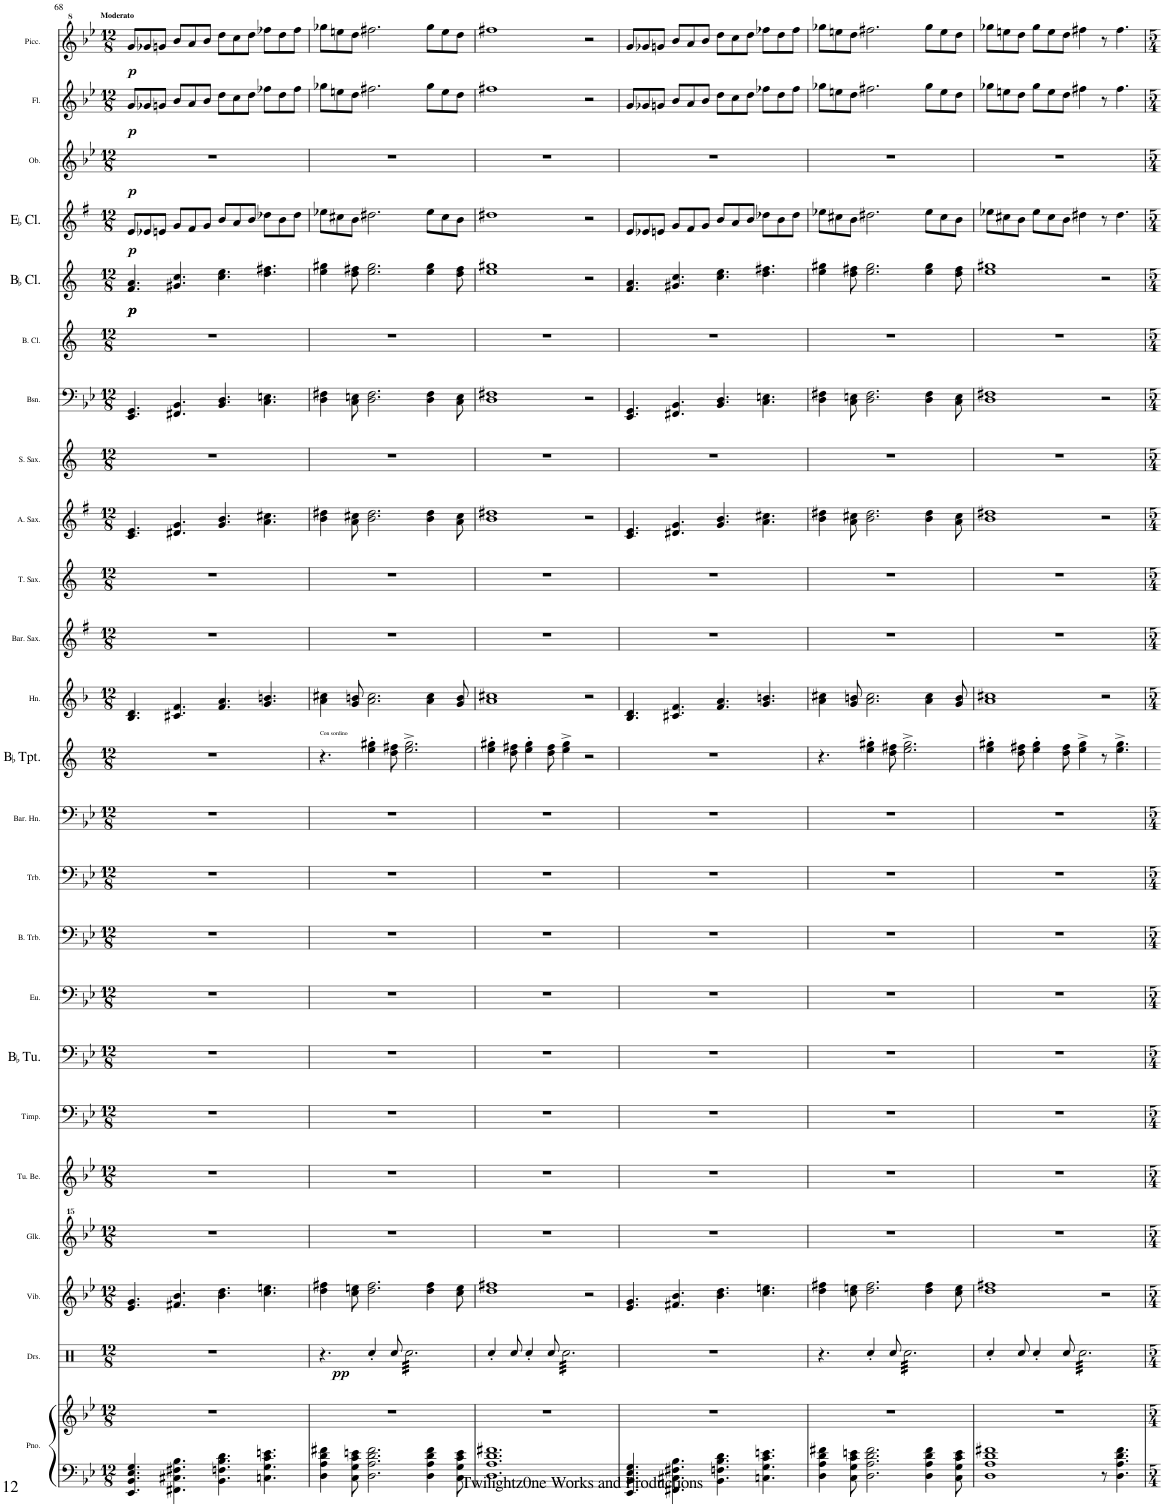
**kern	**kern	**kern	**dynam	**kern	**kern	**kern	**kern	**kern	**kern	**kern	**kern	**kern	**kern	**kern	**kern	**kern	**kern	**kern	**kern	**kern	**kern	**dynam	**kern	**dynam	**kern	**dynam	**kern	**dynam	**kern	**dynam
*part24	*part24	*part23	*part23	*part22	*part21	*part20	*part19	*part18	*part17	*part16	*part15	*part14	*part13	*part12	*part11	*part10	*part9	*part8	*part7	*part6	*part5	*part5	*part4	*part4	*part3	*part3	*part2	*part2	*part1	*part1
*staff25	*staff24	*staff23	*staff23	*staff22	*staff21	*staff20	*staff19	*staff18	*staff17	*staff16	*staff15	*staff14	*staff13	*staff12	*staff11	*staff10	*staff9	*staff8	*staff7	*staff6	*staff5	*staff5	*staff4	*staff4	*staff3	*staff3	*staff2	*staff2	*staff1	*staff1
*I"Piano	*	*I"Drumset	*	*I"Vibraphone	*I"Glockenspiel	*I"Tubular Bells	*I"Timpani	*I"BaccidentalFlat Tuba	*I"Euphonium	*I"Bass Trombone	*I"Trombone	*I"Baritone Horn	*I"BaccidentalFlat Trumpet	*I"Horn	*I"Baritone Saxophone	*I"Tenor Saxophone	*I"Alto Saxophone	*I"Soprano Saxophone	*I"Bassoon	*I"Bass Clarinet	*I"BaccidentalFlat Clarinet	*	*I"EaccidentalFlat Clarinet	*	*I"Oboe	*	*I"Flute	*	*I"Piccolo	*
*I'Pno.	*	*I'Drs.	*	*I'Vib.	*I'Glk.	*I'Tu. Be.	*I'Timp.	*I'BaccidentalFlat Tu.	*I'Eu.	*I'B. Trb.	*I'Trb.	*I'Bar. Hn.	*I'BaccidentalFlat Tpt.	*I'Hn.	*I'Bar. Sax.	*I'T. Sax.	*I'A. Sax.	*I'S. Sax.	*I'Bsn.	*I'B. Cl.	*I'BaccidentalFlat Cl.	*	*I'EaccidentalFlat Cl.	*	*I'Ob.	*	*I'Fl.	*	*I'Picc.	*
!!LO:PB:g=z
*clefF4	*clefG2	*clefX	*	*clefG2	*clefG^^2	*clefG2	*clefF4	*clefF4	*clefF4	*clefF4	*clefF4	*clefF4	*clefG2	*clefG2	*clefG2	*clefG2	*clefG2	*clefG2	*clefF4	*clefG2	*clefG2	*	*clefG2	*	*clefG2	*	*clefG2	*	*clefG^2	*
*	*	*	*	*	*	*	*	*	*	*	*	*Trd4c7	*Trd1c2	*Trd4c7	*Trd12c21	*Trd8c14	*Trd5c9	*Trd1c2	*	*Trd8c14	*Trd1c2	*	*Trd-2c-3	*	*	*	*	*	*Trd-7c-12	*
*k[b-e-]	*k[b-e-]	*k[]	*	*k[b-e-]	*k[b-e-]	*k[b-e-]	*k[b-e-]	*k[b-e-]	*k[b-e-]	*k[b-e-]	*k[b-e-]	*k[b-e-]	*k[]	*k[b-]	*k[f#]	*k[]	*k[f#]	*k[]	*k[b-e-]	*k[]	*k[]	*	*k[f#]	*	*k[b-e-]	*	*k[b-e-]	*	*k[b-e-]	*
*M12/8	*M12/8	*M12/8	*	*M12/8	*M12/8	*M12/8	*M12/8	*M12/8	*M12/8	*M12/8	*M12/8	*M12/8	*M12/8	*M12/8	*M12/8	*M12/8	*M12/8	*M12/8	*M12/8	*M12/8	*M12/8	*	*M12/8	*	*M12/8	*	*M12/8	*	*M12/8	*
=68	=68	=68	=68	=68	=68	=68	=68	=68	=68	=68	=68	=68	=68	=68	=68	=68	=68	=68	=68	=68	=68	=68	=68	=68	=68	=68	=68	=68	=68	=68
!	!	!	!	!	!	!	!	!	!	!	!	!	!	!	!	!	!	!	!	!	!	!	!	!	!	!	!	!	!LO:TX:a:B:t=Moderato	!
!	!	!	!	!	!	!	!	!	!	!	!	!	!	!	!	!	!	!	!	!	!	!LO:DY:b	!	!	!	!	!	!	!	!
!	!	!	!	!	!	!	!	!	!	!	!	!	!	!	!	!	!	!	!	!	!	!LO:DY:n=1:b	!	!LO:DY:b	!	!LO:DY:b	!	!LO:DY:b	!	!LO:DY:b
4.EE-/ 4.BB-/ 4.E-/ 4.G/	1.r	1.r	.	4.e-/ 4.g/	1.r	1.r	1.r	1.r	1.r	1.r	1.r	1.r	1.r	4.B-/ 4.d/	1.r	1.r	4.c/ 4.e/	1.r	4.EE-/ 4.GG/	1.r	4.f/ 4.a/	p p	8e/L	p	1.r	p	8g/L	p	8gg/L	p
.	.	.	.	.	.	.	.	.	.	.	.	.	.	.	.	.	.	.	.	.	.	.	8e-X/	.	.	.	8g-X/	.	8gg-X/	.
.	.	.	.	.	.	.	.	.	.	.	.	.	.	.	.	.	.	.	.	.	.	.	8en/J	.	.	.	8gn/J	.	8ggn/J	.
4.FF#X\ 4.C#X\ 4.F#X\ 4.B-\	.	.	.	4.f#X/ 4.b-/	.	.	.	.	.	.	.	.	.	4.c#X/ 4.f/	.	.	4.d#X/ 4.g/	.	4.FF#X/ 4.BB-/	.	4.g#X/ 4.cc/	.	8g/L	.	.	.	8b-/L	.	8bb-/L	.
.	.	.	.	.	.	.	.	.	.	.	.	.	.	.	.	.	.	.	.	.	.	.	8f#/	.	.	.	8a/	.	8aa/	.
.	.	.	.	.	.	.	.	.	.	.	.	.	.	.	.	.	.	.	.	.	.	.	8g/J	.	.	.	8b-/J	.	8bb-/J	.
4.BB-\ 4.Fn\ 4.B-\ 4.d\	.	.	.	4.b-\ 4.dd\	.	.	.	.	.	.	.	.	.	4.f/ 4.a/	.	.	4.g/ 4.b/	.	4.BB-/ 4.D/	.	4.cc\ 4.ee\	.	8b/L	.	.	.	8dd\L	.	8ddd\L	.
.	.	.	.	.	.	.	.	.	.	.	.	.	.	.	.	.	.	.	.	.	.	.	8a/	.	.	.	8cc\	.	8ccc\	.
.	.	.	.	.	.	.	.	.	.	.	.	.	.	.	.	.	.	.	.	.	.	.	8b/J	.	.	.	8dd\J	.	8ddd\J	.
4.Cn\ 4.G\ 4.c\ 4.en\	.	.	.	4.cc\ 4.een\	.	.	.	.	.	.	.	.	.	4.g/ 4.bn/	.	.	4.a\ 4.cc#X\	.	4.C\ 4.En\	.	4.dd\ 4.ff#X\	.	8dd-X\L	.	.	.	8ff-X\L	.	8fff-X\L	.
.	.	.	.	.	.	.	.	.	.	.	.	.	.	.	.	.	.	.	.	.	.	.	8b\	.	.	.	8dd\	.	8ddd\	.
.	.	.	.	.	.	.	.	.	.	.	.	.	.	.	.	.	.	.	.	.	.	.	8dd-\J	.	.	.	8ff-\J	.	8fff-\J	.
=69	=69	=69	=69	=69	=69	=69	=69	=69	=69	=69	=69	=69	=69	=69	=69	=69	=69	=69	=69	=69	=69	=69	=69	=69	=69	=69	=69	=69	=69	=69
!	!	!	!	!	!	!	!	!	!	!	!	!	!LO:TX:a:t=Con sordino	!	!	!	!	!	!	!	!	!	!	!	!	!	!	!	!	!
4D\ 4A\ 4d\ 4f#X\	1.r	4.r	.	4dd\ 4ff#X\	1.r	1.r	1.r	1.r	1.r	1.r	1.r	1.r	4.r	4a\ 4cc#X\	1.r	1.r	4b\ 4dd#X\	1.r	4D\ 4F#X\	1.r	4ee\ 4gg#X\	.	8ee-X\L	.	1.r	.	8gg-X\L	.	8ggg-X\L	.
.	.	.	.	.	.	.	.	.	.	.	.	.	.	.	.	.	.	.	.	.	.	.	8cc#X\	.	.	.	8een\	.	8eeen\	.
8C\ 8G\ 8c\ 8en\	.	.	.	8cc\ 8een\	.	.	.	.	.	.	.	.	.	8g/ 8bn/	.	.	8a\ 8cc#X\	.	8C\ 8En\	.	8dd\ 8ff#X\	.	8b\J	.	.	.	8dd\J	.	8ddd\J	.
!	!	!	!LO:DY:b	!	!	!	!	!	!	!	!	!	!	!	!	!	!	!	!	!	!	!	!	!	!	!	!	!	!	!
2.D\ 2.A\ 2.d\ 2.f#\	.	4Rcc'/	pp	2.dd\ 2.ff#\	.	.	.	.	.	.	.	.	4ee\' 4gg#X\'	2.a\ 2.cc#\	.	.	2.b\ 2.dd#\	.	2.D\ 2.F#\	.	2.ee\ 2.gg#\	.	2.dd#X\	.	.	.	2.ff#X\	.	2.fff#X\	.
.	.	8Rcc/	.	.	.	.	.	.	.	.	.	.	8dd\ 8ff#X\	.	.	.	.	.	.	.	.	.	.	.	.	.	.	.	.	.
*	*	*tremolo	*	*	*	*	*	*	*	*	*	*	*	*	*	*	*	*	*	*	*	*	*	*	*	*	*	*	*	*
.	.	32Rcc\LLL	.	.	.	.	.	.	.	.	.	.	2.ee\^ 2.gg#\^	.	.	.	.	.	.	.	.	.	.	.	.	.	.	.	.	.
.	.	32Rcc\	.	.	.	.	.	.	.	.	.	.	.	.	.	.	.	.	.	.	.	.	.	.	.	.	.	.	.	.
.	.	32Rcc\	.	.	.	.	.	.	.	.	.	.	.	.	.	.	.	.	.	.	.	.	.	.	.	.	.	.	.	.
.	.	32Rcc\	.	.	.	.	.	.	.	.	.	.	.	.	.	.	.	.	.	.	.	.	.	.	.	.	.	.	.	.
.	.	32Rcc\	.	.	.	.	.	.	.	.	.	.	.	.	.	.	.	.	.	.	.	.	.	.	.	.	.	.	.	.
.	.	32Rcc\	.	.	.	.	.	.	.	.	.	.	.	.	.	.	.	.	.	.	.	.	.	.	.	.	.	.	.	.
.	.	32Rcc\	.	.	.	.	.	.	.	.	.	.	.	.	.	.	.	.	.	.	.	.	.	.	.	.	.	.	.	.
.	.	32Rcc\	.	.	.	.	.	.	.	.	.	.	.	.	.	.	.	.	.	.	.	.	.	.	.	.	.	.	.	.
.	.	32Rcc\	.	.	.	.	.	.	.	.	.	.	.	.	.	.	.	.	.	.	.	.	.	.	.	.	.	.	.	.
.	.	32Rcc\	.	.	.	.	.	.	.	.	.	.	.	.	.	.	.	.	.	.	.	.	.	.	.	.	.	.	.	.
.	.	32Rcc\	.	.	.	.	.	.	.	.	.	.	.	.	.	.	.	.	.	.	.	.	.	.	.	.	.	.	.	.
.	.	32Rcc\	.	.	.	.	.	.	.	.	.	.	.	.	.	.	.	.	.	.	.	.	.	.	.	.	.	.	.	.
4D\ 4A\ 4d\ 4f#\	.	32Rcc\	.	4dd\ 4ff#\	.	.	.	.	.	.	.	.	.	4a\ 4cc#\	.	.	4b\ 4dd#\	.	4D\ 4F#\	.	4ee\ 4gg#\	.	8ee-\L	.	.	.	8gg-\L	.	8ggg-\L	.
.	.	32Rcc\	.	.	.	.	.	.	.	.	.	.	.	.	.	.	.	.	.	.	.	.	.	.	.	.	.	.	.	.
.	.	32Rcc\	.	.	.	.	.	.	.	.	.	.	.	.	.	.	.	.	.	.	.	.	.	.	.	.	.	.	.	.
.	.	32Rcc\	.	.	.	.	.	.	.	.	.	.	.	.	.	.	.	.	.	.	.	.	.	.	.	.	.	.	.	.
.	.	32Rcc\	.	.	.	.	.	.	.	.	.	.	.	.	.	.	.	.	.	.	.	.	8cc#\	.	.	.	8ee\	.	8eee\	.
.	.	32Rcc\	.	.	.	.	.	.	.	.	.	.	.	.	.	.	.	.	.	.	.	.	.	.	.	.	.	.	.	.
.	.	32Rcc\	.	.	.	.	.	.	.	.	.	.	.	.	.	.	.	.	.	.	.	.	.	.	.	.	.	.	.	.
.	.	32Rcc\	.	.	.	.	.	.	.	.	.	.	.	.	.	.	.	.	.	.	.	.	.	.	.	.	.	.	.	.
8C\ 8G\ 8c\ 8e\	.	32Rcc\	.	8cc\ 8ee\	.	.	.	.	.	.	.	.	.	8g/ 8b/	.	.	8a\ 8cc#\	.	8C\ 8E\	.	8dd\ 8ff#\	.	8b\J	.	.	.	8dd\J	.	8ddd\J	.
.	.	32Rcc\	.	.	.	.	.	.	.	.	.	.	.	.	.	.	.	.	.	.	.	.	.	.	.	.	.	.	.	.
.	.	32Rcc\	.	.	.	.	.	.	.	.	.	.	.	.	.	.	.	.	.	.	.	.	.	.	.	.	.	.	.	.
.	.	32Rcc\JJJ	.	.	.	.	.	.	.	.	.	.	.	.	.	.	.	.	.	.	.	.	.	.	.	.	.	.	.	.
*	*	*Xtremolo	*	*	*	*	*	*	*	*	*	*	*	*	*	*	*	*	*	*	*	*	*	*	*	*	*	*	*	*
=70	=70	=70	=70	=70	=70	=70	=70	=70	=70	=70	=70	=70	=70	=70	=70	=70	=70	=70	=70	=70	=70	=70	=70	=70	=70	=70	=70	=70	=70	=70
1.D 1.A 1.d 1.f#X	1.r	4Rcc'/	.	1dd 1ff#X	1.r	1.r	1.r	1.r	1.r	1.r	1.r	1.r	4ee\' 4gg#X\'	1a 1cc#X	1.r	1.r	1b 1dd#X	1.r	1D 1F#X	1.r	1ee 1gg#X	.	1dd#X	.	1.r	.	1ff#X	.	1fff#X	.
.	.	8Rcc/	.	.	.	.	.	.	.	.	.	.	8dd\ 8ff#X\	.	.	.	.	.	.	.	.	.	.	.	.	.	.	.	.	.
.	.	4Rcc'/	.	.	.	.	.	.	.	.	.	.	4ee\' 4gg#\'	.	.	.	.	.	.	.	.	.	.	.	.	.	.	.	.	.
.	.	8Rcc/	.	.	.	.	.	.	.	.	.	.	8dd\ 8ff#\	.	.	.	.	.	.	.	.	.	.	.	.	.	.	.	.	.
*	*	*tremolo	*	*	*	*	*	*	*	*	*	*	*	*	*	*	*	*	*	*	*	*	*	*	*	*	*	*	*	*
.	.	32Rcc\LLL	.	.	.	.	.	.	.	.	.	.	4ee\^ 4gg#\^	.	.	.	.	.	.	.	.	.	.	.	.	.	.	.	.	.
.	.	32Rcc\	.	.	.	.	.	.	.	.	.	.	.	.	.	.	.	.	.	.	.	.	.	.	.	.	.	.	.	.
.	.	32Rcc\	.	.	.	.	.	.	.	.	.	.	.	.	.	.	.	.	.	.	.	.	.	.	.	.	.	.	.	.
.	.	32Rcc\	.	.	.	.	.	.	.	.	.	.	.	.	.	.	.	.	.	.	.	.	.	.	.	.	.	.	.	.
.	.	32Rcc\	.	.	.	.	.	.	.	.	.	.	.	.	.	.	.	.	.	.	.	.	.	.	.	.	.	.	.	.
.	.	32Rcc\	.	.	.	.	.	.	.	.	.	.	.	.	.	.	.	.	.	.	.	.	.	.	.	.	.	.	.	.
.	.	32Rcc\	.	.	.	.	.	.	.	.	.	.	.	.	.	.	.	.	.	.	.	.	.	.	.	.	.	.	.	.
.	.	32Rcc\	.	.	.	.	.	.	.	.	.	.	.	.	.	.	.	.	.	.	.	.	.	.	.	.	.	.	.	.
.	.	32Rcc\	.	2r	.	.	.	.	.	.	.	.	2r	2r	.	.	2r	.	2r	.	2r	.	2r	.	.	.	2r	.	2r	.
.	.	32Rcc\	.	.	.	.	.	.	.	.	.	.	.	.	.	.	.	.	.	.	.	.	.	.	.	.	.	.	.	.
.	.	32Rcc\	.	.	.	.	.	.	.	.	.	.	.	.	.	.	.	.	.	.	.	.	.	.	.	.	.	.	.	.
.	.	32Rcc\	.	.	.	.	.	.	.	.	.	.	.	.	.	.	.	.	.	.	.	.	.	.	.	.	.	.	.	.
.	.	32Rcc\	.	.	.	.	.	.	.	.	.	.	.	.	.	.	.	.	.	.	.	.	.	.	.	.	.	.	.	.
.	.	32Rcc\	.	.	.	.	.	.	.	.	.	.	.	.	.	.	.	.	.	.	.	.	.	.	.	.	.	.	.	.
.	.	32Rcc\	.	.	.	.	.	.	.	.	.	.	.	.	.	.	.	.	.	.	.	.	.	.	.	.	.	.	.	.
.	.	32Rcc\	.	.	.	.	.	.	.	.	.	.	.	.	.	.	.	.	.	.	.	.	.	.	.	.	.	.	.	.
.	.	32Rcc\	.	.	.	.	.	.	.	.	.	.	.	.	.	.	.	.	.	.	.	.	.	.	.	.	.	.	.	.
.	.	32Rcc\	.	.	.	.	.	.	.	.	.	.	.	.	.	.	.	.	.	.	.	.	.	.	.	.	.	.	.	.
.	.	32Rcc\	.	.	.	.	.	.	.	.	.	.	.	.	.	.	.	.	.	.	.	.	.	.	.	.	.	.	.	.
.	.	32Rcc\	.	.	.	.	.	.	.	.	.	.	.	.	.	.	.	.	.	.	.	.	.	.	.	.	.	.	.	.
.	.	32Rcc\	.	.	.	.	.	.	.	.	.	.	.	.	.	.	.	.	.	.	.	.	.	.	.	.	.	.	.	.
.	.	32Rcc\	.	.	.	.	.	.	.	.	.	.	.	.	.	.	.	.	.	.	.	.	.	.	.	.	.	.	.	.
.	.	32Rcc\	.	.	.	.	.	.	.	.	.	.	.	.	.	.	.	.	.	.	.	.	.	.	.	.	.	.	.	.
.	.	32Rcc\JJJ	.	.	.	.	.	.	.	.	.	.	.	.	.	.	.	.	.	.	.	.	.	.	.	.	.	.	.	.
*	*	*Xtremolo	*	*	*	*	*	*	*	*	*	*	*	*	*	*	*	*	*	*	*	*	*	*	*	*	*	*	*	*
=71	=71	=71	=71	=71	=71	=71	=71	=71	=71	=71	=71	=71	=71	=71	=71	=71	=71	=71	=71	=71	=71	=71	=71	=71	=71	=71	=71	=71	=71	=71
4.EE-/ 4.BB-/ 4.E-/ 4.G/	1.r	1.r	.	4.e-/ 4.g/	1.r	1.r	1.r	1.r	1.r	1.r	1.r	1.r	1.r	4.B-/ 4.d/	1.r	1.r	4.c/ 4.e/	1.r	4.EE-/ 4.GG/	1.r	4.f/ 4.a/	.	8e/L	.	1.r	.	8g/L	.	8gg/L	.
.	.	.	.	.	.	.	.	.	.	.	.	.	.	.	.	.	.	.	.	.	.	.	8e-X/	.	.	.	8g-X/	.	8gg-X/	.
.	.	.	.	.	.	.	.	.	.	.	.	.	.	.	.	.	.	.	.	.	.	.	8en/J	.	.	.	8gn/J	.	8ggn/J	.
4.FF#X\ 4.C#X\ 4.F#X\ 4.B-\	.	.	.	4.f#X/ 4.b-/	.	.	.	.	.	.	.	.	.	4.c#X/ 4.f/	.	.	4.d#X/ 4.g/	.	4.FF#X/ 4.BB-/	.	4.g#X/ 4.cc/	.	8g/L	.	.	.	8b-/L	.	8bb-/L	.
.	.	.	.	.	.	.	.	.	.	.	.	.	.	.	.	.	.	.	.	.	.	.	8f#/	.	.	.	8a/	.	8aa/	.
.	.	.	.	.	.	.	.	.	.	.	.	.	.	.	.	.	.	.	.	.	.	.	8g/J	.	.	.	8b-/J	.	8bb-/J	.
4.BB-\ 4.Fn\ 4.B-\ 4.d\	.	.	.	4.b-\ 4.dd\	.	.	.	.	.	.	.	.	.	4.f/ 4.a/	.	.	4.g/ 4.b/	.	4.BB-/ 4.D/	.	4.cc\ 4.ee\	.	8b/L	.	.	.	8dd\L	.	8ddd\L	.
.	.	.	.	.	.	.	.	.	.	.	.	.	.	.	.	.	.	.	.	.	.	.	8a/	.	.	.	8cc\	.	8ccc\	.
.	.	.	.	.	.	.	.	.	.	.	.	.	.	.	.	.	.	.	.	.	.	.	8b/J	.	.	.	8dd\J	.	8ddd\J	.
4.Cn\ 4.G\ 4.c\ 4.en\	.	.	.	4.cc\ 4.een\	.	.	.	.	.	.	.	.	.	4.g/ 4.bn/	.	.	4.a\ 4.cc#X\	.	4.C\ 4.En\	.	4.dd\ 4.ff#X\	.	8dd-X\L	.	.	.	8ff-X\L	.	8fff-X\L	.
.	.	.	.	.	.	.	.	.	.	.	.	.	.	.	.	.	.	.	.	.	.	.	8b\	.	.	.	8dd\	.	8ddd\	.
.	.	.	.	.	.	.	.	.	.	.	.	.	.	.	.	.	.	.	.	.	.	.	8dd-\J	.	.	.	8ff-\J	.	8fff-\J	.
=72	=72	=72	=72	=72	=72	=72	=72	=72	=72	=72	=72	=72	=72	=72	=72	=72	=72	=72	=72	=72	=72	=72	=72	=72	=72	=72	=72	=72	=72	=72
4D\ 4A\ 4d\ 4f#X\	1.r	4.r	.	4dd\ 4ff#X\	1.r	1.r	1.r	1.r	1.r	1.r	1.r	1.r	4.r	4a\ 4cc#X\	1.r	1.r	4b\ 4dd#X\	1.r	4D\ 4F#X\	1.r	4ee\ 4gg#X\	.	8ee-X\L	.	1.r	.	8gg-X\L	.	8ggg-X\L	.
.	.	.	.	.	.	.	.	.	.	.	.	.	.	.	.	.	.	.	.	.	.	.	8cc#X\	.	.	.	8een\	.	8eeen\	.
8C\ 8G\ 8c\ 8en\	.	.	.	8cc\ 8een\	.	.	.	.	.	.	.	.	.	8g/ 8bn/	.	.	8a\ 8cc#X\	.	8C\ 8En\	.	8dd\ 8ff#X\	.	8b\J	.	.	.	8dd\J	.	8ddd\J	.
2.D\ 2.A\ 2.d\ 2.f#\	.	4Rcc'/	.	2.dd\ 2.ff#\	.	.	.	.	.	.	.	.	4ee\' 4gg#X\'	2.a\ 2.cc#\	.	.	2.b\ 2.dd#\	.	2.D\ 2.F#\	.	2.ee\ 2.gg#\	.	2.dd#X\	.	.	.	2.ff#X\	.	2.fff#X\	.
.	.	8Rcc/	.	.	.	.	.	.	.	.	.	.	8dd\ 8ff#X\	.	.	.	.	.	.	.	.	.	.	.	.	.	.	.	.	.
*	*	*tremolo	*	*	*	*	*	*	*	*	*	*	*	*	*	*	*	*	*	*	*	*	*	*	*	*	*	*	*	*
.	.	32Rcc\LLL	.	.	.	.	.	.	.	.	.	.	2.ee\^ 2.gg#\^	.	.	.	.	.	.	.	.	.	.	.	.	.	.	.	.	.
.	.	32Rcc\	.	.	.	.	.	.	.	.	.	.	.	.	.	.	.	.	.	.	.	.	.	.	.	.	.	.	.	.
.	.	32Rcc\	.	.	.	.	.	.	.	.	.	.	.	.	.	.	.	.	.	.	.	.	.	.	.	.	.	.	.	.
.	.	32Rcc\	.	.	.	.	.	.	.	.	.	.	.	.	.	.	.	.	.	.	.	.	.	.	.	.	.	.	.	.
.	.	32Rcc\	.	.	.	.	.	.	.	.	.	.	.	.	.	.	.	.	.	.	.	.	.	.	.	.	.	.	.	.
.	.	32Rcc\	.	.	.	.	.	.	.	.	.	.	.	.	.	.	.	.	.	.	.	.	.	.	.	.	.	.	.	.
.	.	32Rcc\	.	.	.	.	.	.	.	.	.	.	.	.	.	.	.	.	.	.	.	.	.	.	.	.	.	.	.	.
.	.	32Rcc\	.	.	.	.	.	.	.	.	.	.	.	.	.	.	.	.	.	.	.	.	.	.	.	.	.	.	.	.
.	.	32Rcc\	.	.	.	.	.	.	.	.	.	.	.	.	.	.	.	.	.	.	.	.	.	.	.	.	.	.	.	.
.	.	32Rcc\	.	.	.	.	.	.	.	.	.	.	.	.	.	.	.	.	.	.	.	.	.	.	.	.	.	.	.	.
.	.	32Rcc\	.	.	.	.	.	.	.	.	.	.	.	.	.	.	.	.	.	.	.	.	.	.	.	.	.	.	.	.
.	.	32Rcc\	.	.	.	.	.	.	.	.	.	.	.	.	.	.	.	.	.	.	.	.	.	.	.	.	.	.	.	.
4D\ 4A\ 4d\ 4f#\	.	32Rcc\	.	4dd\ 4ff#\	.	.	.	.	.	.	.	.	.	4a\ 4cc#\	.	.	4b\ 4dd#\	.	4D\ 4F#\	.	4ee\ 4gg#\	.	8ee-\L	.	.	.	8gg-\L	.	8ggg-\L	.
.	.	32Rcc\	.	.	.	.	.	.	.	.	.	.	.	.	.	.	.	.	.	.	.	.	.	.	.	.	.	.	.	.
.	.	32Rcc\	.	.	.	.	.	.	.	.	.	.	.	.	.	.	.	.	.	.	.	.	.	.	.	.	.	.	.	.
.	.	32Rcc\	.	.	.	.	.	.	.	.	.	.	.	.	.	.	.	.	.	.	.	.	.	.	.	.	.	.	.	.
.	.	32Rcc\	.	.	.	.	.	.	.	.	.	.	.	.	.	.	.	.	.	.	.	.	8cc#\	.	.	.	8ee\	.	8eee\	.
.	.	32Rcc\	.	.	.	.	.	.	.	.	.	.	.	.	.	.	.	.	.	.	.	.	.	.	.	.	.	.	.	.
.	.	32Rcc\	.	.	.	.	.	.	.	.	.	.	.	.	.	.	.	.	.	.	.	.	.	.	.	.	.	.	.	.
.	.	32Rcc\	.	.	.	.	.	.	.	.	.	.	.	.	.	.	.	.	.	.	.	.	.	.	.	.	.	.	.	.
8C\ 8G\ 8c\ 8e\	.	32Rcc\	.	8cc\ 8ee\	.	.	.	.	.	.	.	.	.	8g/ 8b/	.	.	8a\ 8cc#\	.	8C\ 8E\	.	8dd\ 8ff#\	.	8b\J	.	.	.	8dd\J	.	8ddd\J	.
.	.	32Rcc\	.	.	.	.	.	.	.	.	.	.	.	.	.	.	.	.	.	.	.	.	.	.	.	.	.	.	.	.
.	.	32Rcc\	.	.	.	.	.	.	.	.	.	.	.	.	.	.	.	.	.	.	.	.	.	.	.	.	.	.	.	.
.	.	32Rcc\JJJ	.	.	.	.	.	.	.	.	.	.	.	.	.	.	.	.	.	.	.	.	.	.	.	.	.	.	.	.
*	*	*Xtremolo	*	*	*	*	*	*	*	*	*	*	*	*	*	*	*	*	*	*	*	*	*	*	*	*	*	*	*	*
=73	=73	=73	=73	=73	=73	=73	=73	=73	=73	=73	=73	=73	=73	=73	=73	=73	=73	=73	=73	=73	=73	=73	=73	=73	=73	=73	=73	=73	=73	=73
1D 1A 1d 1f#X	1.r	4Rcc'/	.	1dd 1ff#X	1.r	1.r	1.r	1.r	1.r	1.r	1.r	1.r	4ee\' 4gg#X\'	1a 1cc#X	1.r	1.r	1b 1dd#X	1.r	1D 1F#X	1.r	1ee 1gg#X	.	8ee-X\L	.	1.r	.	8gg-X\L	.	8ggg-X\L	.
.	.	.	.	.	.	.	.	.	.	.	.	.	.	.	.	.	.	.	.	.	.	.	8cc#X\	.	.	.	8een\	.	8eeen\	.
.	.	8Rcc/	.	.	.	.	.	.	.	.	.	.	8dd\ 8ff#X\	.	.	.	.	.	.	.	.	.	8b\J	.	.	.	8dd\J	.	8ddd\J	.
.	.	4Rcc'/	.	.	.	.	.	.	.	.	.	.	4ee\' 4gg#\'	.	.	.	.	.	.	.	.	.	8ee-\L	.	.	.	8gg-\L	.	8ggg-\L	.
.	.	.	.	.	.	.	.	.	.	.	.	.	.	.	.	.	.	.	.	.	.	.	8cc#\	.	.	.	8ee\	.	8eee\	.
.	.	8Rcc/	.	.	.	.	.	.	.	.	.	.	8dd\ 8ff#\	.	.	.	.	.	.	.	.	.	8b\J	.	.	.	8dd\J	.	8ddd\J	.
*	*	*tremolo	*	*	*	*	*	*	*	*	*	*	*	*	*	*	*	*	*	*	*	*	*	*	*	*	*	*	*	*
.	.	32Rcc\LLL	.	.	.	.	.	.	.	.	.	.	4ee\^ 4gg#\^	.	.	.	.	.	.	.	.	.	4dd#X\	.	.	.	4ff#X\	.	4fff#X\	.
.	.	32Rcc\	.	.	.	.	.	.	.	.	.	.	.	.	.	.	.	.	.	.	.	.	.	.	.	.	.	.	.	.
.	.	32Rcc\	.	.	.	.	.	.	.	.	.	.	.	.	.	.	.	.	.	.	.	.	.	.	.	.	.	.	.	.
.	.	32Rcc\	.	.	.	.	.	.	.	.	.	.	.	.	.	.	.	.	.	.	.	.	.	.	.	.	.	.	.	.
.	.	32Rcc\	.	.	.	.	.	.	.	.	.	.	.	.	.	.	.	.	.	.	.	.	.	.	.	.	.	.	.	.
.	.	32Rcc\	.	.	.	.	.	.	.	.	.	.	.	.	.	.	.	.	.	.	.	.	.	.	.	.	.	.	.	.
.	.	32Rcc\	.	.	.	.	.	.	.	.	.	.	.	.	.	.	.	.	.	.	.	.	.	.	.	.	.	.	.	.
.	.	32Rcc\	.	.	.	.	.	.	.	.	.	.	.	.	.	.	.	.	.	.	.	.	.	.	.	.	.	.	.	.
8r	.	32Rcc\	.	2r	.	.	.	.	.	.	.	.	8r	2r	.	.	2r	.	2r	.	2r	.	8r	.	.	.	8r	.	8r	.
.	.	32Rcc\	.	.	.	.	.	.	.	.	.	.	.	.	.	.	.	.	.	.	.	.	.	.	.	.	.	.	.	.
.	.	32Rcc\	.	.	.	.	.	.	.	.	.	.	.	.	.	.	.	.	.	.	.	.	.	.	.	.	.	.	.	.
.	.	32Rcc\	.	.	.	.	.	.	.	.	.	.	.	.	.	.	.	.	.	.	.	.	.	.	.	.	.	.	.	.
4.D\ 4.A\ 4.d\ 4.f#\	.	32Rcc\	.	.	.	.	.	.	.	.	.	.	4.ee\^ 4.gg#\^	.	.	.	.	.	.	.	.	.	4.dd#\	.	.	.	4.ff#\	.	4.fff#\	.
.	.	32Rcc\	.	.	.	.	.	.	.	.	.	.	.	.	.	.	.	.	.	.	.	.	.	.	.	.	.	.	.	.
.	.	32Rcc\	.	.	.	.	.	.	.	.	.	.	.	.	.	.	.	.	.	.	.	.	.	.	.	.	.	.	.	.
.	.	32Rcc\	.	.	.	.	.	.	.	.	.	.	.	.	.	.	.	.	.	.	.	.	.	.	.	.	.	.	.	.
.	.	32Rcc\	.	.	.	.	.	.	.	.	.	.	.	.	.	.	.	.	.	.	.	.	.	.	.	.	.	.	.	.
.	.	32Rcc\	.	.	.	.	.	.	.	.	.	.	.	.	.	.	.	.	.	.	.	.	.	.	.	.	.	.	.	.
.	.	32Rcc\	.	.	.	.	.	.	.	.	.	.	.	.	.	.	.	.	.	.	.	.	.	.	.	.	.	.	.	.
.	.	32Rcc\	.	.	.	.	.	.	.	.	.	.	.	.	.	.	.	.	.	.	.	.	.	.	.	.	.	.	.	.
.	.	32Rcc\	.	.	.	.	.	.	.	.	.	.	.	.	.	.	.	.	.	.	.	.	.	.	.	.	.	.	.	.
.	.	32Rcc\	.	.	.	.	.	.	.	.	.	.	.	.	.	.	.	.	.	.	.	.	.	.	.	.	.	.	.	.
.	.	32Rcc\	.	.	.	.	.	.	.	.	.	.	.	.	.	.	.	.	.	.	.	.	.	.	.	.	.	.	.	.
.	.	32Rcc\JJJ	.	.	.	.	.	.	.	.	.	.	.	.	.	.	.	.	.	.	.	.	.	.	.	.	.	.	.	.
*	*	*Xtremolo	*	*	*	*	*	*	*	*	*	*	*	*	*	*	*	*	*	*	*	*	*	*	*	*	*	*	*	*
=	=	=	=	=	=	=	=	=	=	=	=	=	=	=	=	=	=	=	=	=	=	=	=	=	=	=	=	=	=	=
*-	*-	*-	*-	*-	*-	*-	*-	*-	*-	*-	*-	*-	*-	*-	*-	*-	*-	*-	*-	*-	*-	*-	*-	*-	*-	*-	*-	*-	*-	*-
